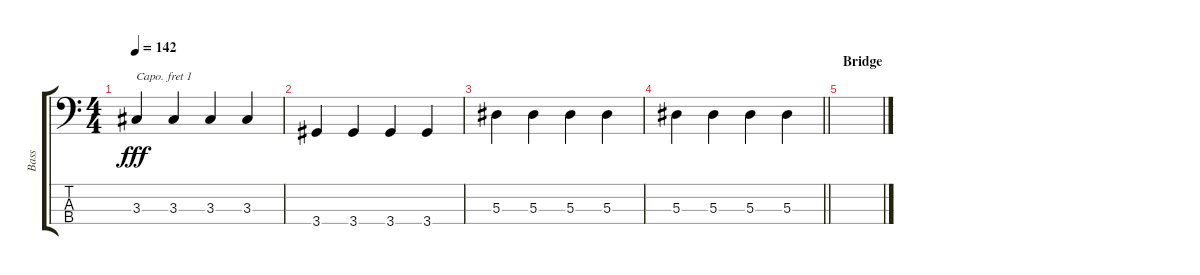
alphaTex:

\track ("Bass" "Bass") {instrument electricbassfinger}
\staff {score tabs}
\capo 1
\tuning (G2 D2 A1 E1) {hide}
\ts (4 4)
\tempo 142
\clef f4
\ks c
3.3.4{dy fff} 3.3.4 3.3.4 3.3.4 |
3.4.4 3.4.4 3.4.4 3.4.4 |
5.3.4 5.3.4 5.3.4 5.3.4 |
\barLineRight lightlight
5.3.4 5.3.4 5.3.4 5.3.4 |
\section ("" "Bridge")
